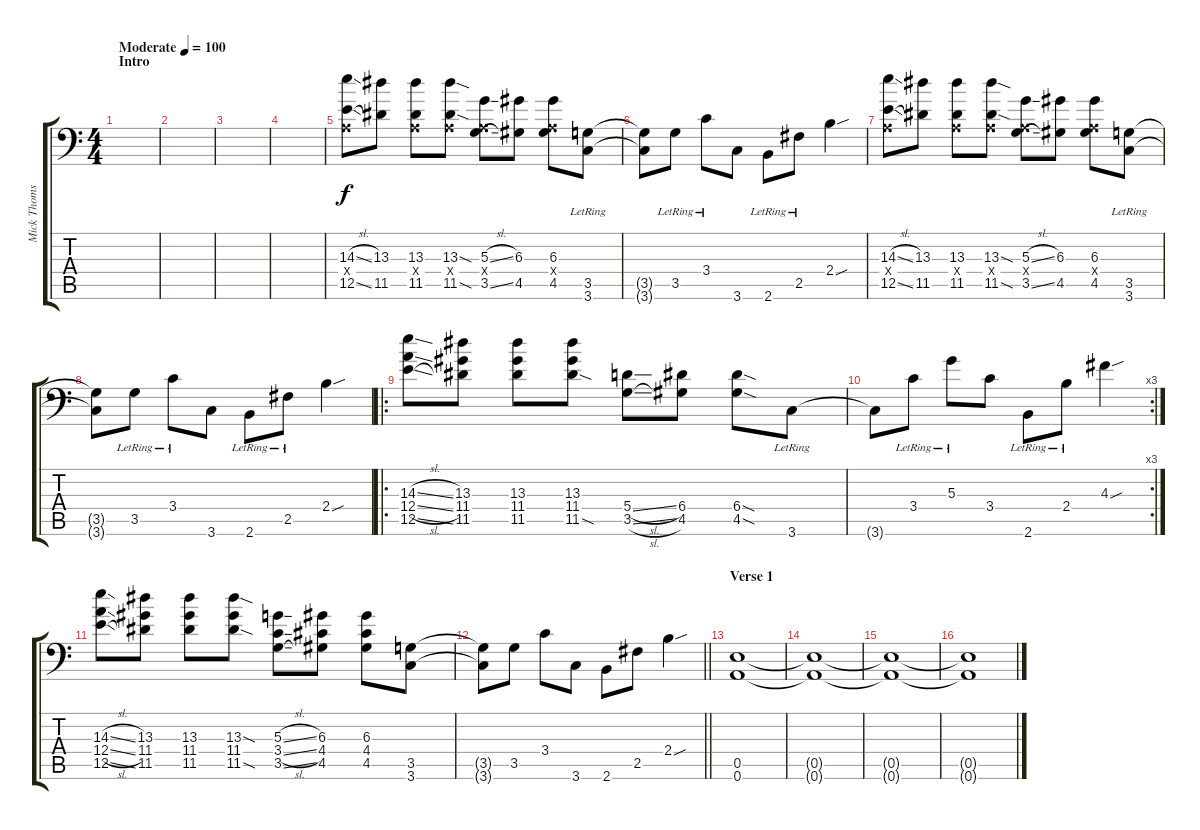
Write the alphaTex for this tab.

\track ("Mick Thomson" "Mick Thoms") {instrument distortionguitar}
\staff {score tabs}
\tuning (B3 Gb3 D3 A2 E2 A1) {hide}
\ts (4 4)
\section ("" "Intro")
\tempo (100 "Moderate")
\clef f4
\ks c
|
|
|
|
(14.3{sl} 0.4{x} 12.5{sl}).8 (13.3 11.5).8 (13.3 0.4{x} 11.5).8 (13.3{sod} 0.4{x} 11.5{sod}).8 (5.3{sl} 0.4{x} 3.5{sl}).8 (6.3 4.5).8 (6.3 0.4{x} 4.5).8 (3.5{lr} 3.6{lr}).8 |
(3.5{t} 3.6{t}).8 3.5{lr}.8 3.4{lr}.8 3.6.8 2.6{lr}.8 2.5{lr}.8 2.4{sou}.4 |
(14.3{sl} 0.4{x} 12.5{sl}).8 (13.3 11.5).8 (13.3 0.4{x} 11.5).8 (13.3{sod} 0.4{x} 11.5{sod}).8 (5.3{sl} 0.4{x} 3.5{sl}).8 (6.3 4.5).8 (6.3 0.4{x} 4.5).8 (3.5{lr} 3.6{lr}).8 |
(3.5{t} 3.6{t}).8 3.5{lr}.8 3.4{lr}.8 3.6.8 2.6{lr}.8 2.5{lr}.8 2.4{sou}.4 |
\ro
(14.3{sl} 12.4{sl} 12.5{sl}).8 (13.3 11.4 11.5).8 (13.3 11.4 11.5).8 (13.3 11.4 11.5{sod}).8 (5.4{sl} 3.5{sl}).8 (6.4 4.5).8 (6.4{sod} 4.5{sod}).8 3.6{lr}.8 |
\rc 3
3.6{t}.8 3.4{lr}.8 5.3{lr}.8 3.4.8 2.6{lr}.8 2.4{lr}.8 4.3{sou}.4 |
(14.3{sl} 12.4{sl} 12.5{sl}).8 (13.3 11.4 11.5).8 (13.3 11.4 11.5).8 (13.3{sod} 11.4 11.5{sod}).8 (5.3{sl} 3.4{sl} 3.5{sl}).8 (6.3 4.4 4.5).8 (6.3 4.4 4.5).8 (3.5 3.6).8 |
\barLineRight lightlight
(3.5{t} 3.6{t}).8 3.5.8 3.4.8 3.6.8 2.6.8 2.5.8 2.4{sou}.4 |
\section ("" "Verse 1")
(0.5 0.6).1 |
(0.5{t} 0.6{t}).1 |
(0.5{t} 0.6{t}).1 |
(0.5{t} 0.6{t}).1
